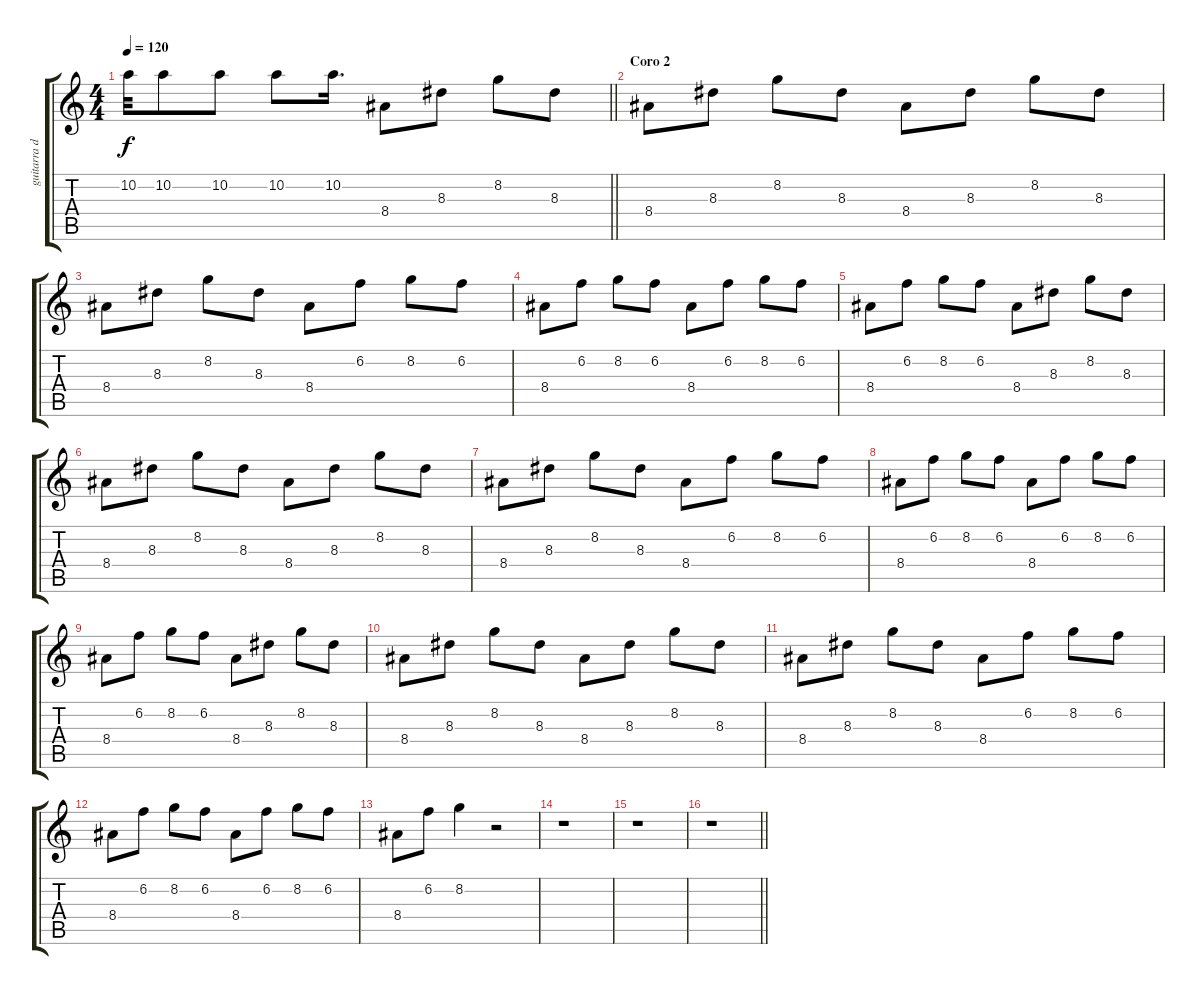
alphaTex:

\track ("guitarra distorcionada" "guitarra d") {instrument distortionguitar}
\staff {score tabs}
\tuning (E4 B3 G3 D3 A2 E2) {hide}
\ts (4 4)
\tempo 120
\clef g2
\barLineRight lightlight
\ks c
10.2{t}.32{dy f} 10.2.8 10.2.8 10.2.8 10.2.16{d} 8.4.8 8.3.8 8.2.8 8.3.8 |
\section ("" "Coro 2")
8.4.8 8.3.8 8.2.8 8.3.8 8.4.8 8.3.8 8.2.8 8.3.8 |
8.4.8 8.3.8 8.2.8 8.3.8 8.4.8 6.2.8 8.2.8 6.2.8 |
8.4.8 6.2.8 8.2.8 6.2.8 8.4.8 6.2.8 8.2.8 6.2.8 |
8.4.8 6.2.8 8.2.8 6.2.8 8.4.8 8.3.8 8.2.8 8.3.8 |
8.4.8 8.3.8 8.2.8 8.3.8 8.4.8 8.3.8 8.2.8 8.3.8 |
8.4.8 8.3.8 8.2.8 8.3.8 8.4.8 6.2.8 8.2.8 6.2.8 |
8.4.8 6.2.8 8.2.8 6.2.8 8.4.8 6.2.8 8.2.8 6.2.8 |
8.4.8 6.2.8 8.2.8 6.2.8 8.4.8 8.3.8 8.2.8 8.3.8 |
8.4.8 8.3.8 8.2.8 8.3.8 8.4.8 8.3.8 8.2.8 8.3.8 |
8.4.8 8.3.8 8.2.8 8.3.8 8.4.8 6.2.8 8.2.8 6.2.8 |
8.4.8 6.2.8 8.2.8 6.2.8 8.4.8 6.2.8 8.2.8 6.2.8 |
8.4.8 6.2.8 8.2.4 r.2 |
r.1 |
r.1 |
\barLineRight lightlight
r.1
